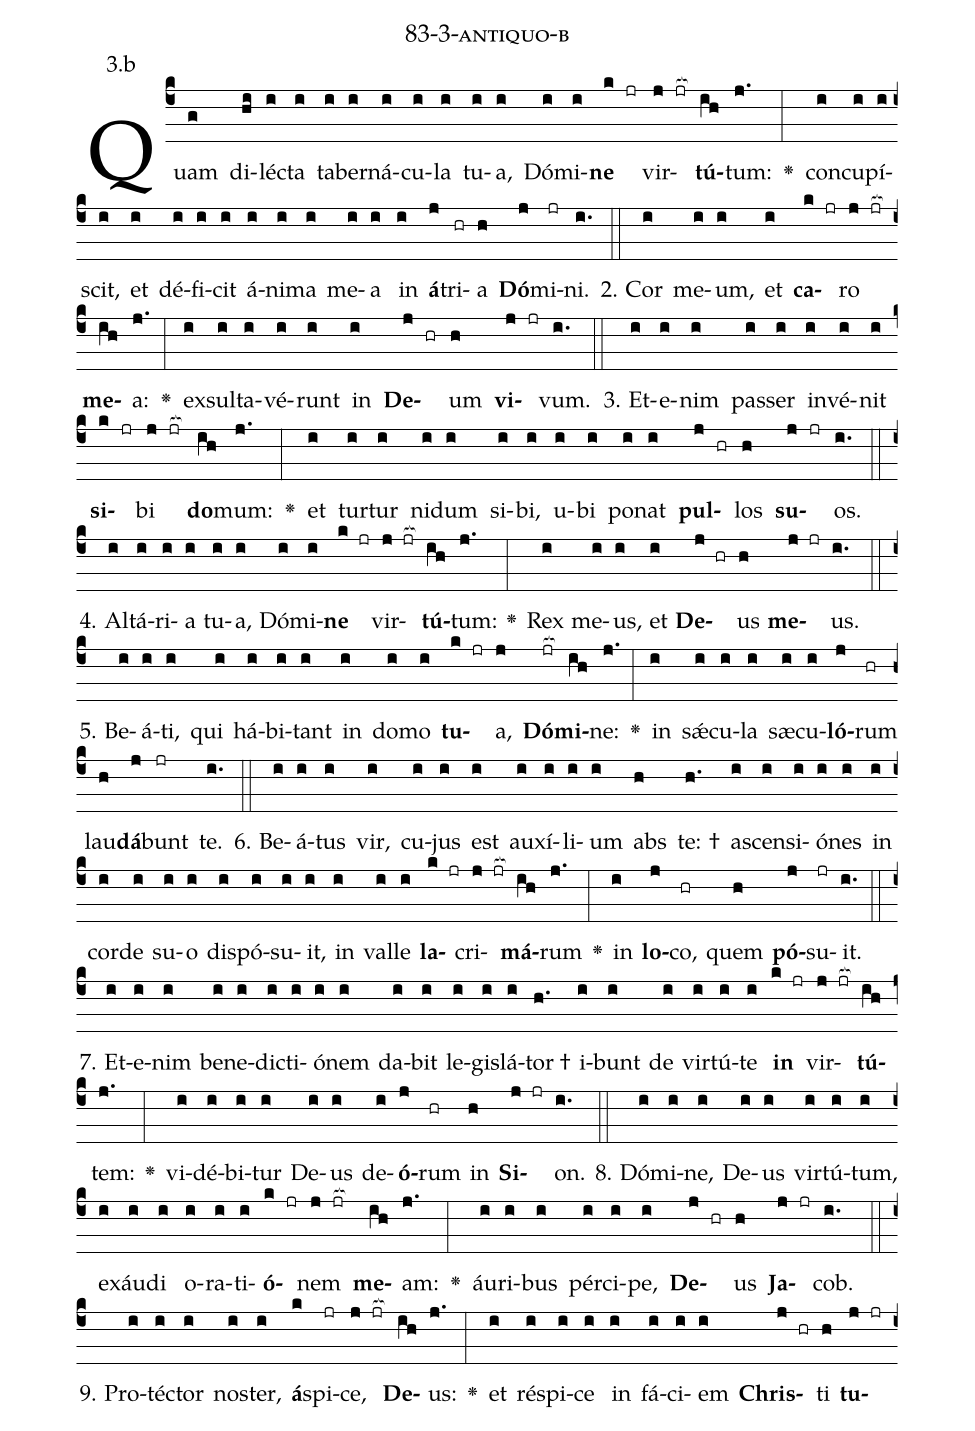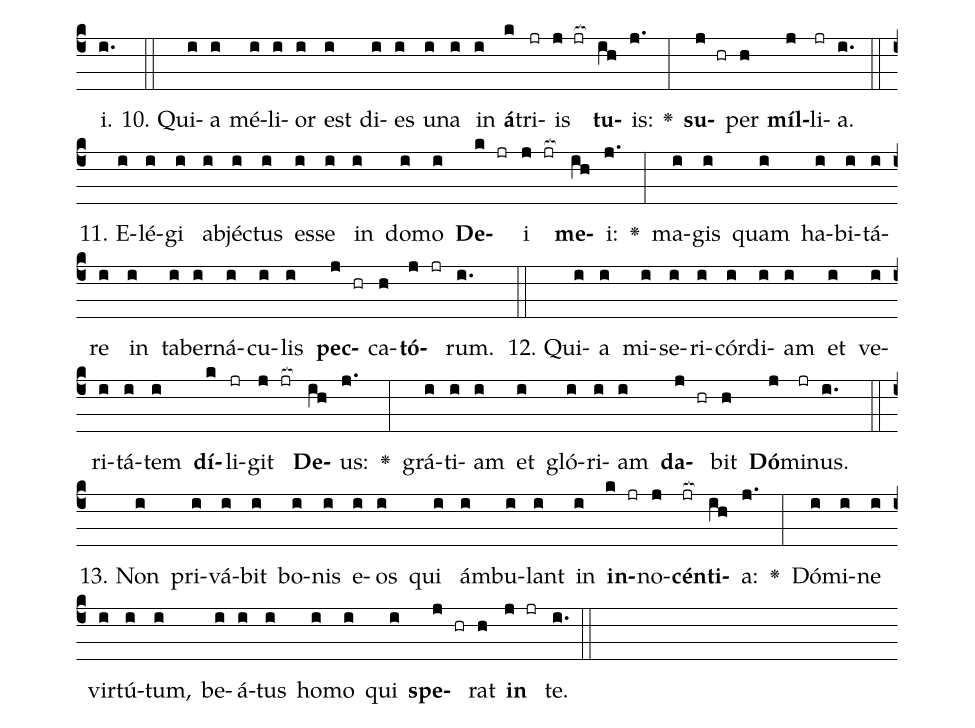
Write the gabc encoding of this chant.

name: 83-3-antiquo-b;
annotation: 3.b;
%%
(c4)Quam(g) di(hi)léc(i)ta(i) ta(i)ber(i)ná(i)cu(i)la(i) tu(i)a,(i) Dó(i)mi(i)<b>ne</b>(k jr) vir(j jr[ocb:1{])<b>tú</b>(ih[ocb:0}])tum:(j.) <v>\greheightstar</v>(:) con(i)cu(i)pí(i)scit,(i) et(i) dé(i)fi(i)cit(i) á(i)ni(i)ma(i) me(i)a(i) in(i) <b>á</b>(j)tri(hr)a(h) <b>Dó</b>(j)mi(jr)ni.(i.) (::)
2. Cor(i) me(i)um,(i) et(i) <b>ca</b>(k jr)ro(j jr[ocb:1{]) <b>me</b>(ih[ocb:0}])a:(j.) <v>\greheightstar</v>(:) ex(i)sul(i)ta(i)vé(i)runt(i) in(i) <b>De</b>(j hr)um(h) <b>vi</b>(j jr)vum.(i.) (::)
3. Et(i)e(i)nim(i) pas(i)ser(i) in(i)vé(i)nit(i) <b>si</b>(k jr)bi(j jr[ocb:1{]) <b>do</b>(ih[ocb:0}])mum:(j.) <v>\greheightstar</v>(:) et(i) tur(i)tur(i) ni(i)dum(i) si(i)bi,(i) u(i)bi(i) po(i)nat(i) <b>pul</b>(j hr)los(h) <b>su</b>(j jr)os.(i.) (::)
4. Al(i)tá(i)ri(i)a(i) tu(i)a,(i) Dó(i)mi(i)<b>ne</b>(k jr) vir(j jr[ocb:1{])<b>tú</b>(ih[ocb:0}])tum:(j.) <v>\greheightstar</v>(:) Rex(i) me(i)us,(i) et(i) <b>De</b>(j hr)us(h) <b>me</b>(j jr)us.(i.) (::)
5. Be(i)á(i)ti,(i) qui(i) há(i)bi(i)tant(i) in(i) do(i)mo(i) <b>tu</b>(k jr)a,(j) <b>Dó</b>(jr[ocb:1{])<b>mi</b>(ih[ocb:0}])ne:(j.) <v>\greheightstar</v>(:) in(i) sǽ(i)cu(i)la(i) sæ(i)cu(i)<b>ló</b>(j)rum(hr) lau(h)<b>dá</b>(j)bunt(jr) te.(i.) (::)
6. Be(i)á(i)tus(i) vir,(i) cu(i)jus(i) est(i) au(i)xí(i)li(i)um(i) abs(h) te: †(h.) a(i)scen(i)si(i)ó(i)nes(i) in(i) cor(i)de(i) su(i)o(i) dis(i)pó(i)su(i)it,(i) in(i) val(i)le(i) <b>la</b>(k jr)cri(j jr[ocb:1{])<b>má</b>(ih[ocb:0}])rum(j.) <v>\greheightstar</v>(:) in(i) <b>lo</b>(j)co,(hr) quem(h) <b>pó</b>(j)su(jr)it.(i.) (::)
7. Et(i)e(i)nim(i) be(i)ne(i)dic(i)ti(i)ó(i)nem(i) da(i)bit(i) le(i)gis(i)lá(i)tor †(h.) i(i)bunt(i) de(i) vir(i)tú(i)te(i) <b>in</b>(k jr) vir(j jr[ocb:1{])<b>tú</b>(ih[ocb:0}])tem:(j.) <v>\greheightstar</v>(:) vi(i)dé(i)bi(i)tur(i) De(i)us(i) de(i)<b>ó</b>(j)rum(hr) in(h) <b>Si</b>(j jr)on.(i.) (::)
8. Dó(i)mi(i)ne,(i) De(i)us(i) vir(i)tú(i)tum,(i) ex(i)áu(i)di(i) o(i)ra(i)ti(i)<b>ó</b>(k jr)nem(j jr[ocb:1{]) <b>me</b>(ih[ocb:0}])am:(j.) <v>\greheightstar</v>(:) áu(i)ri(i)bus(i) pér(i)ci(i)pe,(i) <b>De</b>(j hr)us(h) <b>Ja</b>(j jr)cob.(i.) (::)
9. Pro(i)téc(i)tor(i) nos(i)ter,(i) <b>á</b>(k)spi(jr)ce,(j jr[ocb:1{]) <b>De</b>(ih[ocb:0}])us:(j.) <v>\greheightstar</v>(:) et(i) ré(i)spi(i)ce(i) in(i) fá(i)ci(i)em(i) <b>Chris</b>(j hr)ti(h) <b>tu</b>(j jr)i.(i.) (::)
10. Qui(i)a(i) mé(i)li(i)or(i) est(i) di(i)es(i) u(i)na(i) in(i) <b>á</b>(k)tri(jr)is(j jr[ocb:1{]) <b>tu</b>(ih[ocb:0}])is:(j.) <v>\greheightstar</v>(:) <b>su</b>(j hr)per(h) <b>míl</b>(j)li(jr)a.(i.) (::)
11. E(i)lé(i)gi(i) ab(i)jéc(i)tus(i) es(i)se(i) in(i) do(i)mo(i) <b>De</b>(k jr)i(j jr[ocb:1{]) <b>me</b>(ih[ocb:0}])i:(j.) <v>\greheightstar</v>(:) ma(i)gis(i) quam(i) ha(i)bi(i)tá(i)re(i) in(i) ta(i)ber(i)ná(i)cu(i)lis(i) <b>pec</b>(j hr)ca(h)<b>tó</b>(j jr)rum.(i.) (::)
12. Qui(i)a(i) mi(i)se(i)ri(i)cór(i)di(i)am(i) et(i) ve(i)ri(i)tá(i)tem(i) <b>dí</b>(k)li(jr)git(j jr[ocb:1{]) <b>De</b>(ih[ocb:0}])us:(j.) <v>\greheightstar</v>(:) grá(i)ti(i)am(i) et(i) gló(i)ri(i)am(i) <b>da</b>(j hr)bit(h) <b>Dó</b>(j)mi(jr)nus.(i.) (::)
13. Non(i) pri(i)vá(i)bit(i) bo(i)nis(i) e(i)os(i) qui(i) ám(i)bu(i)lant(i) in(i) <b>in</b>(k jr)no(j)<b>cén</b>(jr[ocb:1{])<b>ti</b>(ih[ocb:0}])a:(j.) <v>\greheightstar</v>(:) Dó(i)mi(i)ne(i) vir(i)tú(i)tum,(i) be(i)á(i)tus(i) ho(i)mo(i) qui(i) <b>spe</b>(j hr)rat(h) <b>in</b>(j jr) te.(i.) (::)
